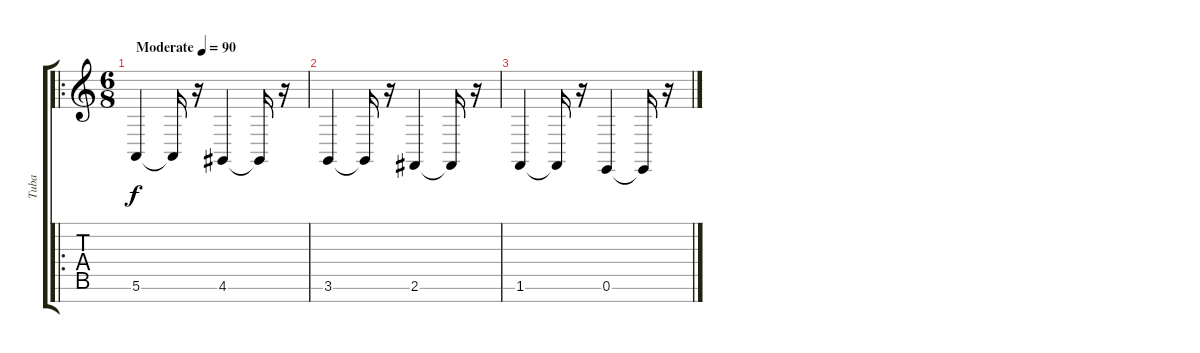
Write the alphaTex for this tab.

\track ("Tuba" "Tuba") {instrument tuba}
\staff {score tabs}
\tuning (E4 B3 G3 D3 A2 E2 B1) {hide}
\ro
\ts (6 8)
\tempo (90 "Moderate")
\clef g2
\ks c
5.6.4{dy f instrument tuba} 5.6{t}.16 r.16 4.6.4 4.6{t}.16 r.16 |
3.6.4 3.6{t}.16 r.16 2.6.4 2.6{t}.16 r.16 |
1.6.4 1.6{t}.16 r.16 0.6.4 0.6{t}.16 r.16
